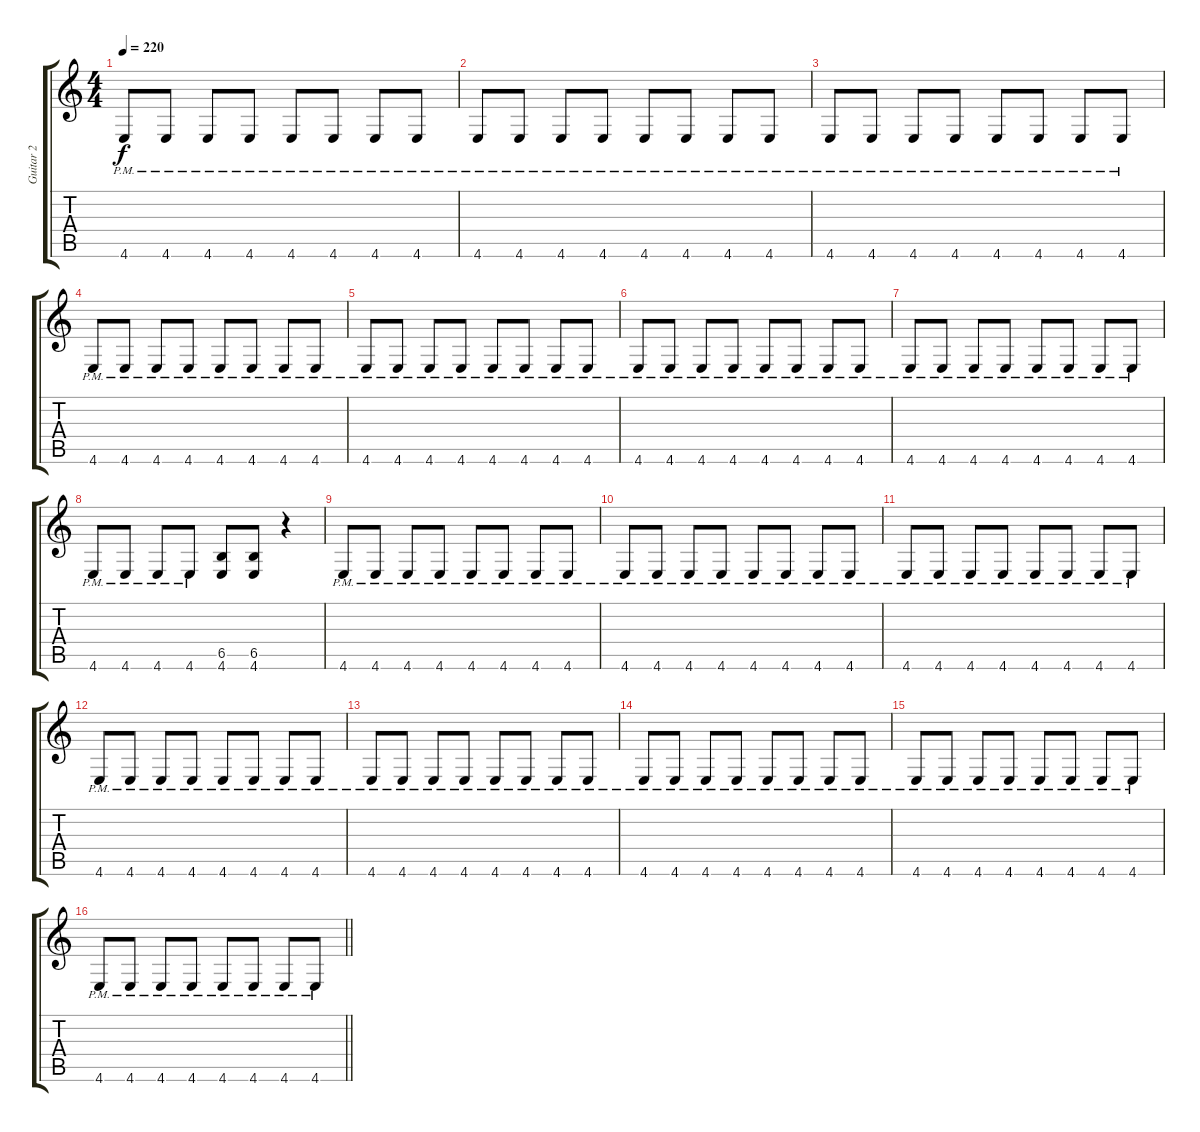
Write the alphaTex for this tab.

\track ("Guitar 2" "Guitar 2") {instrument overdrivenguitar}
\staff {score tabs}
\tuning (C4 G3 Eb3 Bb2 F2 C2) {hide}
\ts (4 4)
\tempo 220
\clef g2
\ks c
4.6{pm}.8{dy f} 4.6{pm}.8 4.6{pm}.8 4.6{pm}.8 4.6{pm}.8 4.6{pm}.8 4.6{pm}.8 4.6{pm}.8 |
4.6{pm}.8 4.6{pm}.8 4.6{pm}.8 4.6{pm}.8 4.6{pm}.8 4.6{pm}.8 4.6{pm}.8 4.6{pm}.8 |
4.6{pm}.8 4.6{pm}.8 4.6{pm}.8 4.6{pm}.8 4.6{pm}.8 4.6{pm}.8 4.6{pm}.8 4.6{pm}.8 |
4.6{pm}.8 4.6{pm}.8 4.6{pm}.8 4.6{pm}.8 4.6{pm}.8 4.6{pm}.8 4.6{pm}.8 4.6{pm}.8 |
4.6{pm}.8 4.6{pm}.8 4.6{pm}.8 4.6{pm}.8 4.6{pm}.8 4.6{pm}.8 4.6{pm}.8 4.6{pm}.8 |
4.6{pm}.8 4.6{pm}.8 4.6{pm}.8 4.6{pm}.8 4.6{pm}.8 4.6{pm}.8 4.6{pm}.8 4.6{pm}.8 |
4.6{pm}.8 4.6{pm}.8 4.6{pm}.8 4.6{pm}.8 4.6{pm}.8 4.6{pm}.8 4.6{pm}.8 4.6{pm}.8 |
4.6{pm}.8 4.6{pm}.8 4.6{pm}.8 4.6{pm}.8 (6.5 4.6).8 (6.5 4.6).8 r.4 |
4.6{pm}.8 4.6{pm}.8 4.6{pm}.8 4.6{pm}.8 4.6{pm}.8 4.6{pm}.8 4.6{pm}.8 4.6{pm}.8 |
4.6{pm}.8 4.6{pm}.8 4.6{pm}.8 4.6{pm}.8 4.6{pm}.8 4.6{pm}.8 4.6{pm}.8 4.6{pm}.8 |
4.6{pm}.8 4.6{pm}.8 4.6{pm}.8 4.6{pm}.8 4.6{pm}.8 4.6{pm}.8 4.6{pm}.8 4.6{pm}.8 |
4.6{pm}.8 4.6{pm}.8 4.6{pm}.8 4.6{pm}.8 4.6{pm}.8 4.6{pm}.8 4.6{pm}.8 4.6{pm}.8 |
4.6{pm}.8 4.6{pm}.8 4.6{pm}.8 4.6{pm}.8 4.6{pm}.8 4.6{pm}.8 4.6{pm}.8 4.6{pm}.8 |
4.6{pm}.8 4.6{pm}.8 4.6{pm}.8 4.6{pm}.8 4.6{pm}.8 4.6{pm}.8 4.6{pm}.8 4.6{pm}.8 |
4.6{pm}.8 4.6{pm}.8 4.6{pm}.8 4.6{pm}.8 4.6{pm}.8 4.6{pm}.8 4.6{pm}.8 4.6{pm}.8 |
\barLineRight lightlight
4.6{pm}.8 4.6{pm}.8 4.6{pm}.8 4.6{pm}.8 4.6{pm}.8 4.6{pm}.8 4.6{pm}.8 4.6{pm}.8
